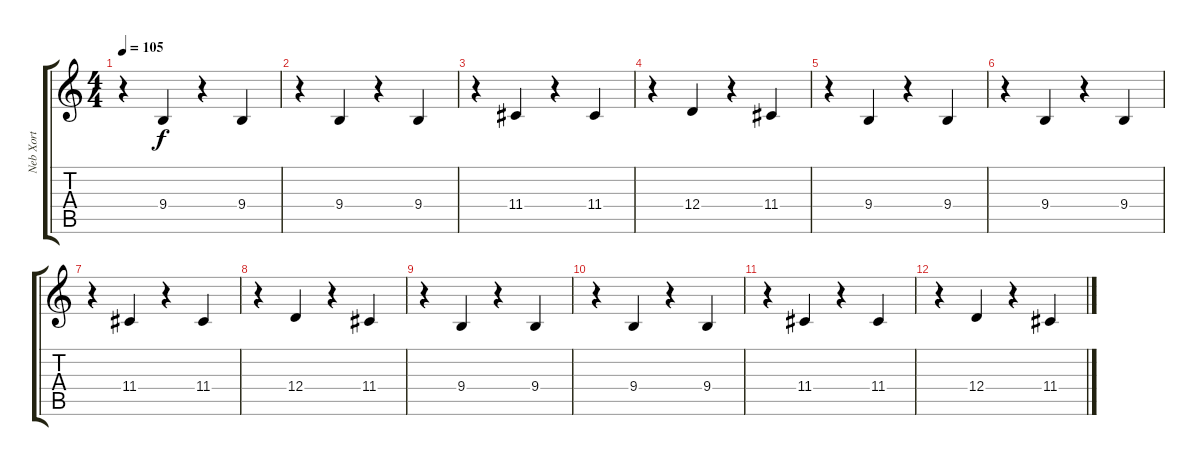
\track ("Neb Xort" "Neb Xort") {instrument synthstrings1}
\staff {score tabs}
\tuning (E4 B3 G3 D3 A2 E2) {hide}
\ts (4 4)
\tempo 105
\clef g2
\ks c
r.4{dy f} 9.4.4 r.4 9.4.4 |
r.4 9.4.4 r.4 9.4.4 |
r.4 11.4.4 r.4 11.4.4 |
r.4 12.4.4 r.4 11.4.4 |
r.4 9.4.4 r.4 9.4.4 |
r.4 9.4.4 r.4 9.4.4 |
r.4 11.4.4 r.4 11.4.4 |
r.4 12.4.4 r.4 11.4.4 |
r.4 9.4.4 r.4 9.4.4 |
r.4 9.4.4 r.4 9.4.4 |
r.4 11.4.4 r.4 11.4.4 |
r.4 12.4.4 r.4 11.4.4
